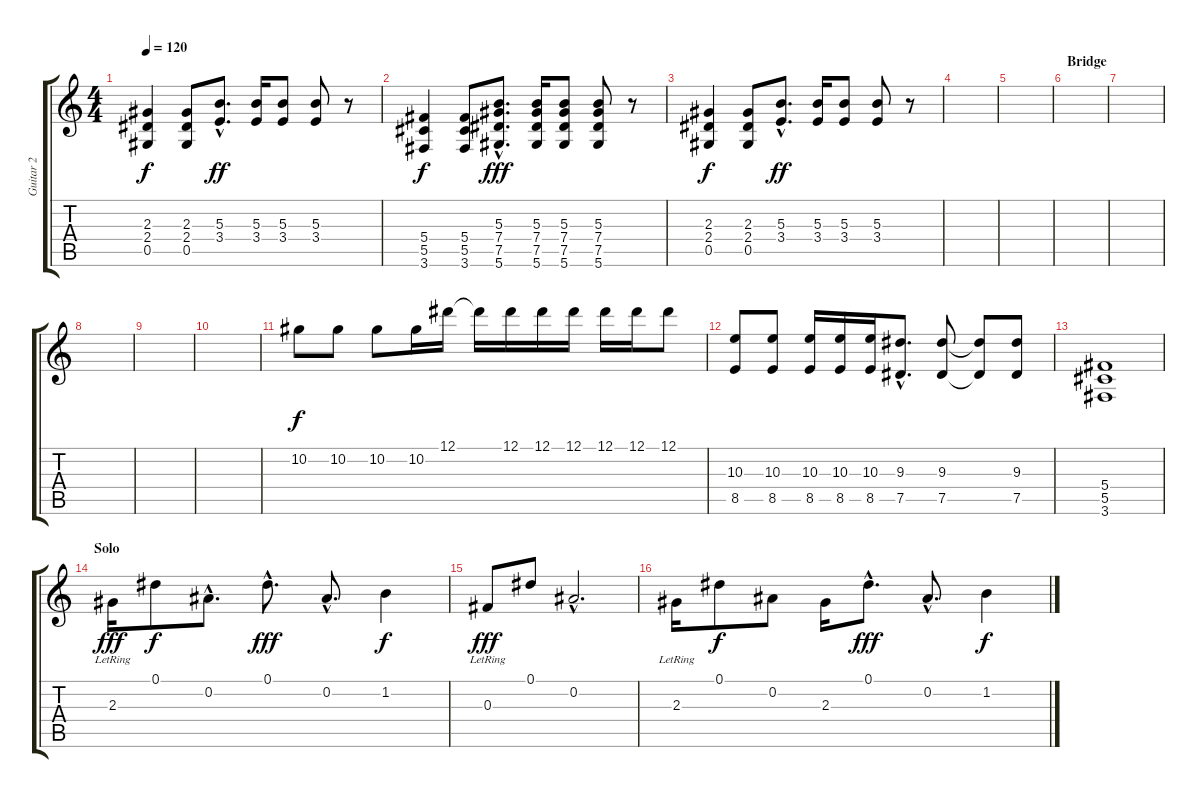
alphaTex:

\track ("Guitar 2" "Guitar 2") {instrument electricguitarclean}
\staff {score tabs}
\tuning (Eb4 Bb3 Gb3 Db3 Ab2 Eb2) {hide}
\ts (4 4)
\tempo 120
\clef g2
\ks c
(2.3 2.4 0.5).4{dy f} (2.3 2.4 0.5).8 (5.3{hac} 3.4{hac}).8{d dy ff} (5.3 3.4).16 (5.3 3.4).8 (5.3 3.4).8 r.8 |
(5.4 5.5 3.6).4{dy f} (5.4 5.5 3.6).8 (5.3{hac} 7.4{hac} 7.5{hac} 5.6{hac}).8{d dy fff} (5.3 7.4 7.5 5.6).16 (5.3 7.4 7.5 5.6).8 (5.3 7.4 7.5 5.6).8 r.8 |
(2.3 2.4 0.5).4{dy f} (2.3 2.4 0.5).8 (5.3{hac} 3.4{hac}).8{d dy ff} (5.3 3.4).16 (5.3 3.4).8 (5.3 3.4).8 r.8 |
|
|
\section ("" "Bridge")
|
|
|
|
|
10.2.8{dy f volume 15 instrument distortionguitar} 10.2.8 10.2.8 10.2.16 12.1.16 12.1{t}.16 12.1.16 12.1.16 12.1.16 12.1.16 12.1.16 12.1.8 |
(10.3 8.5).8 (10.3 8.5).8 (10.3 8.5).16 (10.3 8.5).16 (10.3 8.5).16 (9.3{hac} 7.5{hac}).8{d} (9.3 7.5).8 (9.3{t} 7.5{t}).8 (9.3 7.5).8 |
(5.4 5.5 3.6).1{instrument electricguitarclean} |
\section ("" "Solo")
2.3{lr}.16{dy fff volume 13 instrument electricguitarclean} 0.1.8{dy f} 0.2{hac}.8{d} 0.1{hac}.8{d dy fff} 0.2{hac}.8{d} 1.2.4{dy f} |
0.3{lr}.8{dy fff} 0.1.8 0.2{hac}.2{d} |
2.3{lr}.16{volume 13} 0.1.8{dy f} 0.2.8 2.3.16 0.1{hac}.8{d dy fff} 0.2{hac}.8{d} 1.2.4{dy f}
